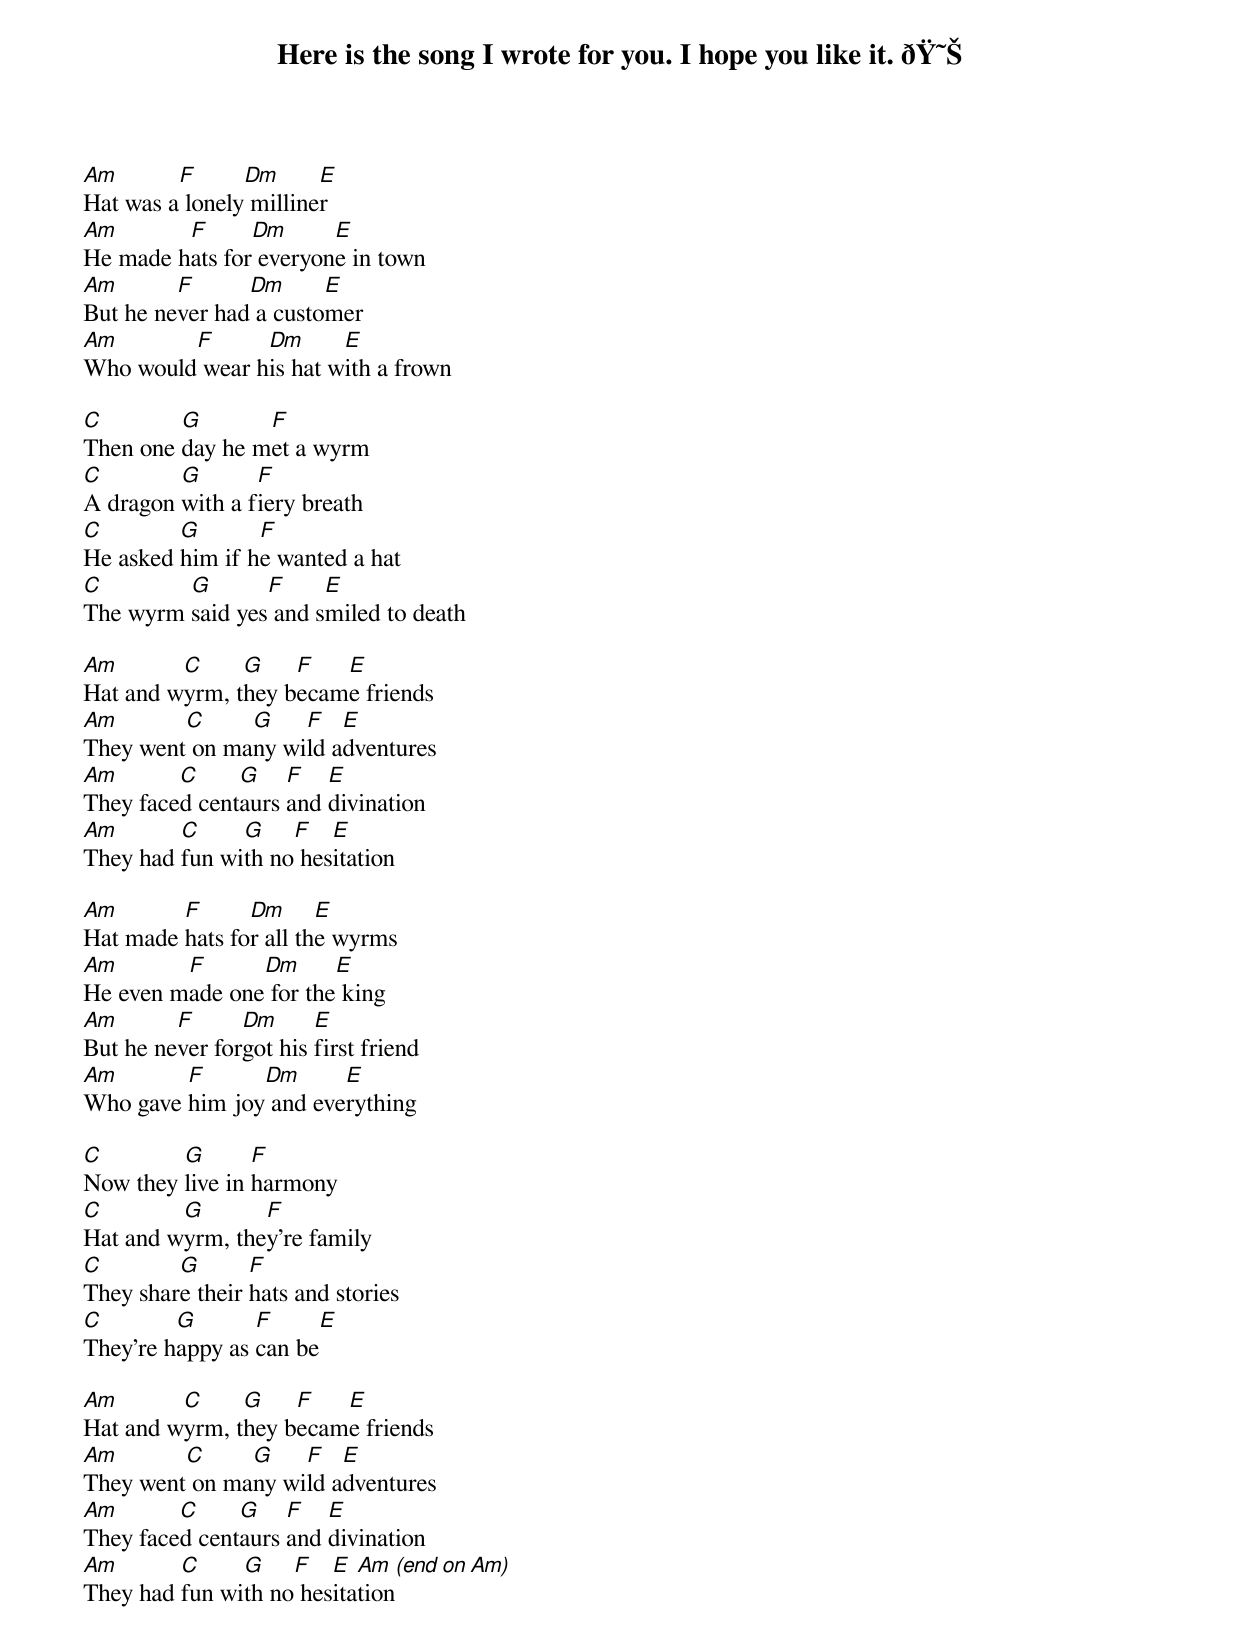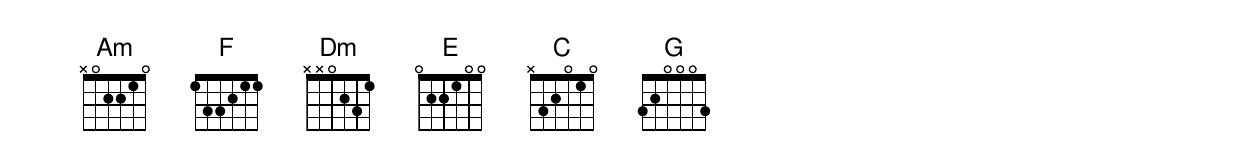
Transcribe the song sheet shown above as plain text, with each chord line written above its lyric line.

Here is the song I wrote for you. I hope you like it. ðŸ˜Š

Am       F      Dm      E
Hat was a lonely milliner
Am       F      Dm      E
He made hats for everyone in town
Am       F      Dm      E
But he never had a customer
Am       F      Dm      E
Who would wear his hat with a frown

C        G       F
Then one day he met a wyrm
C        G       F
A dragon with a fiery breath
C        G       F
He asked him if he wanted a hat
C        G       F     E
The wyrm said yes and smiled to death

Am       C     G    F   E
Hat and wyrm, they became friends
Am       C     G    F   E
They went on many wild adventures
Am       C     G    F   E
They faced centaurs and divination
Am       C     G    F   E
They had fun with no hesitation

Am       F      Dm      E
Hat made hats for all the wyrms
Am       F      Dm      E
He even made one for the king
Am       F      Dm      E
But he never forgot his first friend
Am       F      Dm      E
Who gave him joy and everything

C        G       F
Now they live in harmony
C        G       F
Hat and wyrm, they're family
C        G       F
They share their hats and stories
C        G       F     E
They're happy as can be

Am       C     G    F   E
Hat and wyrm, they became friends
Am       C     G    F   E
They went on many wild adventures
Am       C     G    F   E
They faced centaurs and divination
Am       C     G    F   E  Am  (end on Am)
They had fun with no hesitation
